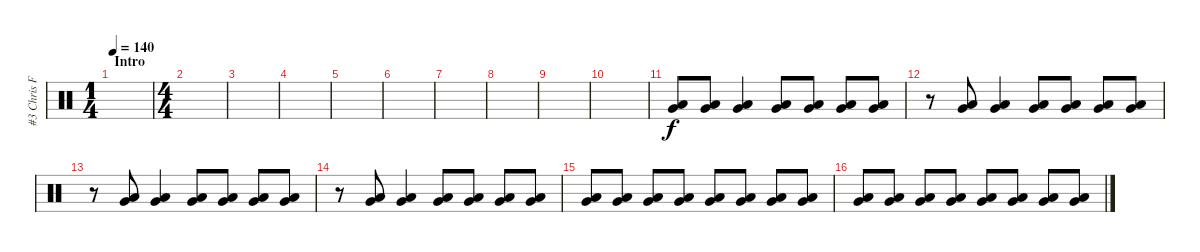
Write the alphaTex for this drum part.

\track ("#3 Chris Fehn - Percussions" "#3 Chris F") {instrument percussion}
\staff {score}
\articulation defaults
\ts (1 4)
\section ("" "Intro")
\tempo 140
\clef neutral
\ks c
|
\ts (4 4)
|
|
|
|
|
|
|
|
|
("Very Low Tom (hit)" "Low Tom (hit)").8 ("Very Low Tom (hit)" "Low Tom (hit)").8 ("Very Low Tom (hit)" "Low Tom (hit)").4 ("Very Low Tom (hit)" "Low Tom (hit)").8 ("Very Low Tom (hit)" "Low Tom (hit)").8 ("Very Low Tom (hit)" "Low Tom (hit)").8 ("Very Low Tom (hit)" "Low Tom (hit)").8 |
r.8 ("Very Low Tom (hit)" "Low Tom (hit)").8 ("Very Low Tom (hit)" "Low Tom (hit)").4 ("Very Low Tom (hit)" "Low Tom (hit)").8 ("Very Low Tom (hit)" "Low Tom (hit)").8 ("Very Low Tom (hit)" "Low Tom (hit)").8 ("Very Low Tom (hit)" "Low Tom (hit)").8 |
r.8 ("Very Low Tom (hit)" "Low Tom (hit)").8 ("Very Low Tom (hit)" "Low Tom (hit)").4 ("Very Low Tom (hit)" "Low Tom (hit)").8 ("Very Low Tom (hit)" "Low Tom (hit)").8 ("Very Low Tom (hit)" "Low Tom (hit)").8 ("Very Low Tom (hit)" "Low Tom (hit)").8 |
r.8 ("Very Low Tom (hit)" "Low Tom (hit)").8 ("Very Low Tom (hit)" "Low Tom (hit)").4 ("Very Low Tom (hit)" "Low Tom (hit)").8 ("Very Low Tom (hit)" "Low Tom (hit)").8 ("Very Low Tom (hit)" "Low Tom (hit)").8 ("Very Low Tom (hit)" "Low Tom (hit)").8 |
("Very Low Tom (hit)" "Low Tom (hit)").8 ("Very Low Tom (hit)" "Low Tom (hit)").8 ("Very Low Tom (hit)" "Low Tom (hit)").8 ("Very Low Tom (hit)" "Low Tom (hit)").8 ("Very Low Tom (hit)" "Low Tom (hit)").8 ("Very Low Tom (hit)" "Low Tom (hit)").8 ("Very Low Tom (hit)" "Low Tom (hit)").8 ("Very Low Tom (hit)" "Low Tom (hit)").8 |
("Very Low Tom (hit)" "Low Tom (hit)").8 ("Very Low Tom (hit)" "Low Tom (hit)").8 ("Very Low Tom (hit)" "Low Tom (hit)").8 ("Very Low Tom (hit)" "Low Tom (hit)").8 ("Very Low Tom (hit)" "Low Tom (hit)").8 ("Very Low Tom (hit)" "Low Tom (hit)").8 ("Very Low Tom (hit)" "Low Tom (hit)").8 ("Very Low Tom (hit)" "Low Tom (hit)").8
